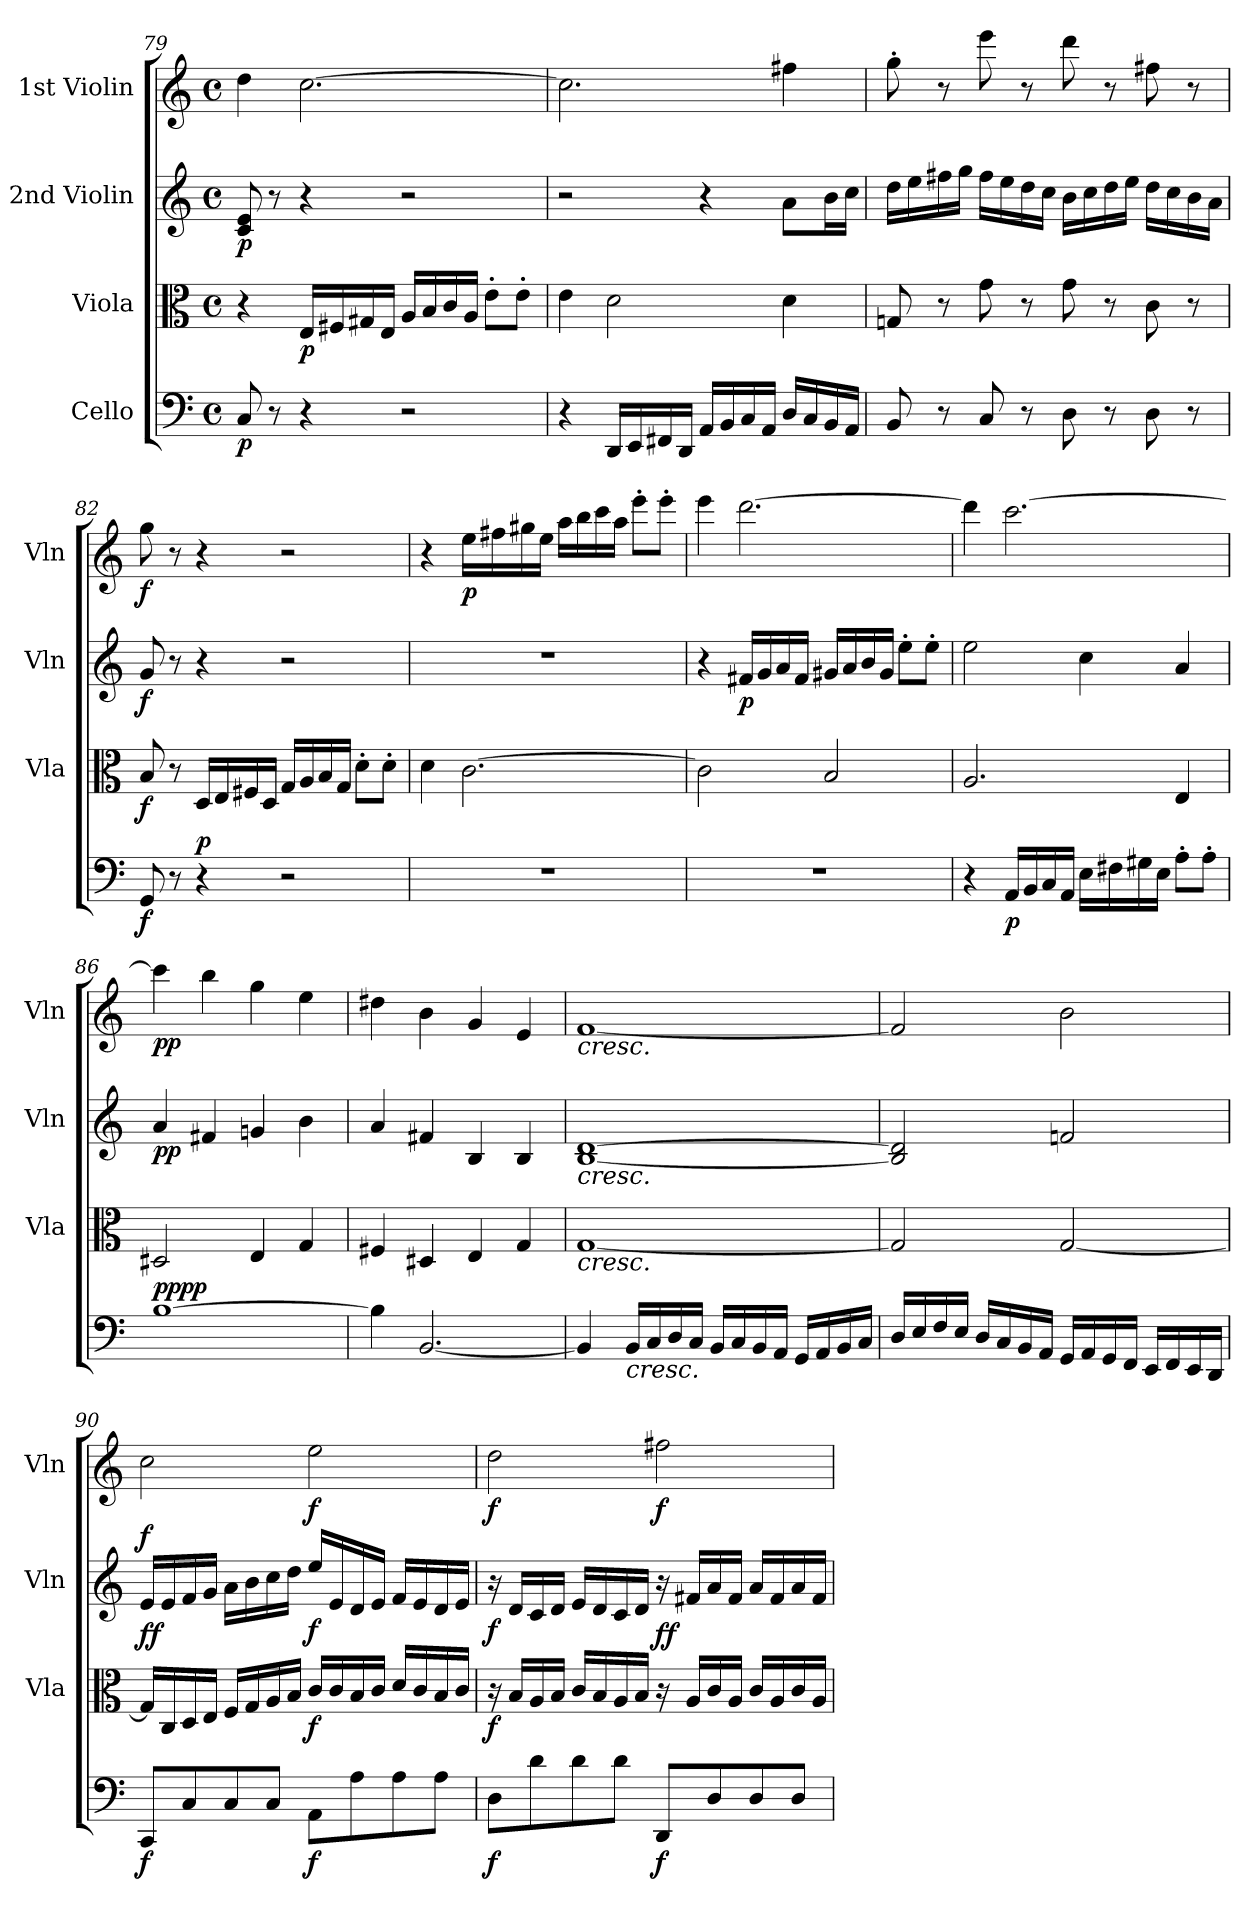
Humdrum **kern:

**kern	**dynam	**kern	**dynam	**kern	**dynam	**kern	**dynam
*part4	*part4	*part3	*part3	*part2	*part2	*part1	*part1
*staff4	*staff4	*staff3	*staff3	*staff2	*staff2	*staff1	*staff1
*I"Cello	*	*I"Viola	*	*I"2nd Violin	*	*I"1st Violin	*
*	*	*I'Vla	*	*I'Vln	*	*I'Vln	*
*clefF4	*	*clefC3	*	*clefG2	*	*clefG2	*
*k[]	*	*k[]	*	*k[]	*	*k[]	*
*M4/4	*	*M4/4	*	*M4/4	*	*M4/4	*
*met(c)	*	*met(c)	*	*met(c)	*	*met(c)	*
=79	=79	=79	=79	=79	=79	=79	=79
!	!LO:DY:b	!	!	!	!LO:DY:b	!	!
8C/	p	4r	.	8c/ 8e/	p	4dd\	.
8r	.	.	.	8r	.	.	.
!	!	!	!LO:DY:b	!	!	!	!
4r	.	16E/LL	p	4r	.	[2.cc\	.
.	.	16F#X/	.	.	.	.	.
.	.	16G#X/	.	.	.	.	.
.	.	16E/JJ	.	.	.	.	.
2r	.	16A/LL	.	2r	.	.	.
.	.	16B/	.	.	.	.	.
.	.	16c/	.	.	.	.	.
.	.	16A/JJ	.	.	.	.	.
.	.	8e'\L	.	.	.	.	.
.	.	8e'\J	.	.	.	.	.
=80	=80	=80	=80	=80	=80	=80	=80
4r	.	4e\	.	2r	.	2.cc\]	.
16DD/LL	.	2d\	.	.	.	.	.
16EE/	.	.	.	.	.	.	.
16FF#X/	.	.	.	.	.	.	.
16DD/JJ	.	.	.	.	.	.	.
16AA/LL	.	.	.	4r	.	.	.
16BB/	.	.	.	.	.	.	.
16C/	.	.	.	.	.	.	.
16AA/JJ	.	.	.	.	.	.	.
16D/LL	.	4d\	.	8a\L	.	4ff#X\	.
16C/	.	.	.	.	.	.	.
16BB/	.	.	.	16b\L	.	.	.
16AA/JJ	.	.	.	16cc\JJ	.	.	.
=81	=81	=81	=81	=81	=81	=81	=81
8BB/	.	8Gn/	.	16dd\LL	.	8gg'\	.
.	.	.	.	16ee\	.	.	.
8r	.	8r	.	16ff#X\	.	8r	.
.	.	.	.	16gg\JJ	.	.	.
8C/	.	8g\	.	16ff#\LL	.	8eee\	.
.	.	.	.	16ee\	.	.	.
8r	.	8r	.	16dd\	.	8r	.
.	.	.	.	16cc\JJ	.	.	.
8D\	.	8g\	.	16b\LL	.	8ddd\	.
.	.	.	.	16cc\	.	.	.
8r	.	8r	.	16dd\	.	8r	.
.	.	.	.	16ee\JJ	.	.	.
8D\	.	8c\	.	16dd\LL	.	8ff#X\	.
.	.	.	.	16cc\	.	.	.
8r	.	8r	.	16b\	.	8r	.
.	.	.	.	16a\JJ	.	.	.
=82	=82	=82	=82	=82	=82	=82	=82
!	!LO:DY:b	!	!LO:DY:b	!	!LO:DY:b	!	!LO:DY:b
8GG/	f	8B/	f	8g/	f	8gg\	f
8r	.	8r	.	8r	.	8r	.
!	!LO:DY:a	!	!	!	!	!	!
4r	p	16D/LL	.	4r	.	4r	.
.	.	16E/	.	.	.	.	.
.	.	16F#X/	.	.	.	.	.
.	.	16D/JJ	.	.	.	.	.
2r	.	16G/LL	.	2r	.	2r	.
.	.	16A/	.	.	.	.	.
.	.	16B/	.	.	.	.	.
.	.	16G/JJ	.	.	.	.	.
.	.	8d'\L	.	.	.	.	.
.	.	8d'\J	.	.	.	.	.
=83	=83	=83	=83	=83	=83	=83	=83
1r	.	4d\	.	1r	.	4r	.
!	!	!	!	!	!	!	!LO:DY:b
.	.	[2.c\	.	.	.	16ee\LL	p
.	.	.	.	.	.	16ff#X\	.
.	.	.	.	.	.	16gg#X\	.
.	.	.	.	.	.	16ee\JJ	.
.	.	.	.	.	.	16aa\LL	.
.	.	.	.	.	.	16bb\	.
.	.	.	.	.	.	16ccc\	.
.	.	.	.	.	.	16aa\JJ	.
.	.	.	.	.	.	8eee'\L	.
.	.	.	.	.	.	8eee'\J	.
=84	=84	=84	=84	=84	=84	=84	=84
1r	.	2c\]	.	4r	.	4eee\	.
!	!	!	!	!	!LO:DY:b	!	!
.	.	.	.	16f#X/LL	p	[2.ddd\	.
.	.	.	.	16g/	.	.	.
.	.	.	.	16a/	.	.	.
.	.	.	.	16f#/JJ	.	.	.
.	.	2B/	.	16g#X/LL	.	.	.
.	.	.	.	16a/	.	.	.
.	.	.	.	16b/	.	.	.
.	.	.	.	16g#/JJ	.	.	.
.	.	.	.	8ee'\L	.	.	.
.	.	.	.	8ee'\J	.	.	.
=85	=85	=85	=85	=85	=85	=85	=85
4r	.	2.A/	.	2ee\	.	4ddd\]	.
!	!LO:DY:b	!	!	!	!	!	!
16AA/LL	p	.	.	.	.	[2.ccc\	.
16BB/	.	.	.	.	.	.	.
16C/	.	.	.	.	.	.	.
16AA/JJ	.	.	.	.	.	.	.
16E\LL	.	.	.	4cc\	.	.	.
16F#X\	.	.	.	.	.	.	.
16G#X\	.	.	.	.	.	.	.
16E\JJ	.	.	.	.	.	.	.
8A'\L	.	4E/	.	4a/	.	.	.
8A'\J	.	.	.	.	.	.	.
=86	=86	=86	=86	=86	=86	=86	=86
!	!LO:DY:b	!	!	!	!	!	!
!	!LO:DY:n=1:a	!	!	!	!LO:DY:b	!	!LO:DY:b
[1B	pp pp	2D#X/	.	4a/	pp	4ccc\]	pp
.	.	.	.	4f#X/	.	4bb\	.
.	.	4E/	.	4gn/	.	4gg\	.
.	.	4G/	.	4b\	.	4ee\	.
=87	=87	=87	=87	=87	=87	=87	=87
4B\]	.	4F#X/	.	4a/	.	4dd#X\	.
[2.BB/	.	4D#X/	.	4f#X/	.	4b\	.
.	.	4E/	.	4B/	.	4g/	.
.	.	4G/	.	4B/	.	4e/	.
=88	=88	=88	=88	=88	=88	=88	=88
!	!	!	!	!	!	!LO:TX:b:i:t=cresc.	!
!	!	!	!	!LO:TX:b:i:t=cresc.	!	!	!
!	!	!LO:TX:b:i:t=cresc.	!	!	!	!	!
4BB/]	.	[1G	.	[1B [1d	.	[1f	.
!LO:TX:b:i:t=cresc.	!	!	!	!	!	!	!
16BB/LL	.	.	.	.	.	.	.
16C/	.	.	.	.	.	.	.
16D/	.	.	.	.	.	.	.
16C/JJ	.	.	.	.	.	.	.
16BB/LL	.	.	.	.	.	.	.
16C/	.	.	.	.	.	.	.
16BB/	.	.	.	.	.	.	.
16AA/JJ	.	.	.	.	.	.	.
16GG/LL	.	.	.	.	.	.	.
16AA/	.	.	.	.	.	.	.
16BB/	.	.	.	.	.	.	.
16C/JJ	.	.	.	.	.	.	.
=89	=89	=89	=89	=89	=89	=89	=89
16D/LL	.	2G/]	.	2B/] 2d/]	.	2f/]	.
16E/	.	.	.	.	.	.	.
16F/	.	.	.	.	.	.	.
16E/JJ	.	.	.	.	.	.	.
16D/LL	.	.	.	.	.	.	.
16C/	.	.	.	.	.	.	.
16BB/	.	.	.	.	.	.	.
16AA/JJ	.	.	.	.	.	.	.
16GG/LL	.	[2G/	.	2fn/	.	2b\	.
16AA/	.	.	.	.	.	.	.
16GG/	.	.	.	.	.	.	.
16FF/JJ	.	.	.	.	.	.	.
16EE/LL	.	.	.	.	.	.	.
16FF/	.	.	.	.	.	.	.
16EE/	.	.	.	.	.	.	.
16DD/JJ	.	.	.	.	.	.	.
=90	=90	=90	=90	=90	=90	=90	=90
!	!LO:DY:b	!	!LO:DY:a	!	!	!	!
!	!	!	!LO:DY:n=1:b	!	!LO:DY:a	!	!
8CC/L	f	16G/LL]	f f	16e/LL	f	2cc\	.
.	.	16C/	.	16e/	.	.	.
8C/	.	16D/	.	16f/	.	.	.
.	.	16E/JJ	.	16g/JJ	.	.	.
8C/	.	16F/LL	.	16a\LL	.	.	.
.	.	16G/	.	16b\	.	.	.
8C/J	.	16A/	.	16cc\	.	.	.
.	.	16B/JJ	.	16dd\JJ	.	.	.
!	!LO:DY:b	!	!LO:DY:n=2:b	!	!LO:DY:b	!	!LO:DY:b
8AA\L	f	16c/LL	f	16ee/LL	f	2ee\	f
.	.	16c/	.	16e/	.	.	.
8A\	.	16B/	.	16d/	.	.	.
.	.	16c/JJ	.	16e/JJ	.	.	.
8A\	.	16d/LL	.	16f/LL	.	.	.
.	.	16c/	.	16e/	.	.	.
8A\J	.	16B/	.	16d/	.	.	.
.	.	16c/JJ	.	16e/JJ	.	.	.
=91	=91	=91	=91	=91	=91	=91	=91
!	!LO:DY:b	!	!LO:DY:b	!	!LO:DY:b	!	!LO:DY:b
8D\L	f	16r	f	16r	f	2dd\	f
.	.	16B/LL	.	16d/LL	.	.	.
8d\	.	16A/	.	16c/	.	.	.
.	.	16B/JJ	.	16d/JJ	.	.	.
8d\	.	16c/LL	.	16e/LL	.	.	.
.	.	16B/	.	16d/	.	.	.
8d\J	.	16A/	.	16c/	.	.	.
.	.	16B/JJ	.	16d/JJ	.	.	.
!	!LO:DY:b	!	!LO:DY:a	!	!	!	!
!	!	!	!LO:DY:n=1:b	!	!	!	!LO:DY:b
8DD/L	f	16r	f f	16r	.	2ff#X\	f
.	.	16A/LL	.	16f#X/LL	.	.	.
8D/	.	16c/	.	16a/	.	.	.
.	.	16A/JJ	.	16f#/JJ	.	.	.
8D/	.	16c/LL	.	16a/LL	.	.	.
.	.	16A/	.	16f#/	.	.	.
8D/J	.	16c/	.	16a/	.	.	.
.	.	16A/JJ	.	16f#/JJ	.	.	.
=	=	=	=	=	=	=	=
*-	*-	*-	*-	*-	*-	*-	*-
